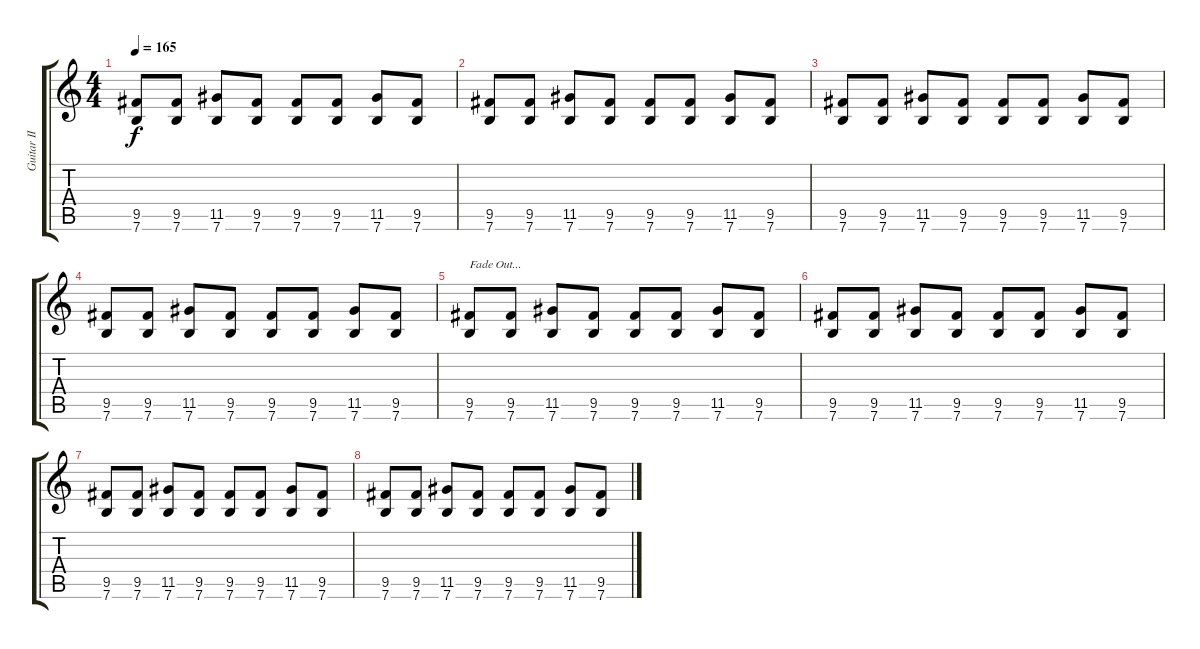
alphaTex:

\track ("Guitar II" "Guitar II") {instrument distortionguitar}
\staff {score tabs}
\tuning (E4 B3 G3 D3 A2 E2) {hide}
\ts (4 4)
\tempo 165
\clef g2
\ks c
(9.5 7.6).8{dy f} (9.5 7.6).8 (11.5 7.6).8 (9.5 7.6).8 (9.5 7.6).8 (9.5 7.6).8 (11.5 7.6).8 (9.5 7.6).8 |
(9.5 7.6).8 (9.5 7.6).8 (11.5 7.6).8 (9.5 7.6).8 (9.5 7.6).8 (9.5 7.6).8 (11.5 7.6).8 (9.5 7.6).8 |
(9.5 7.6).8 (9.5 7.6).8 (11.5 7.6).8 (9.5 7.6).8 (9.5 7.6).8 (9.5 7.6).8 (11.5 7.6).8 (9.5 7.6).8 |
(9.5 7.6).8 (9.5 7.6).8 (11.5 7.6).8 (9.5 7.6).8 (9.5 7.6).8 (9.5 7.6).8 (11.5 7.6).8 (9.5 7.6).8 |
(9.5 7.6).8{txt "Fade Out..."} (9.5 7.6).8 (11.5 7.6).8 (9.5 7.6).8 (9.5 7.6).8 (9.5 7.6).8 (11.5 7.6).8 (9.5 7.6).8 |
(9.5 7.6).8 (9.5 7.6).8 (11.5 7.6).8 (9.5 7.6).8 (9.5 7.6).8 (9.5 7.6).8 (11.5 7.6).8 (9.5 7.6).8 |
(9.5 7.6).8 (9.5 7.6).8 (11.5 7.6).8 (9.5 7.6).8 (9.5 7.6).8 (9.5 7.6).8 (11.5 7.6).8 (9.5 7.6).8 |
(9.5 7.6).8 (9.5 7.6).8 (11.5 7.6).8 (9.5 7.6).8 (9.5 7.6).8 (9.5 7.6).8 (11.5 7.6).8 (9.5 7.6).8
